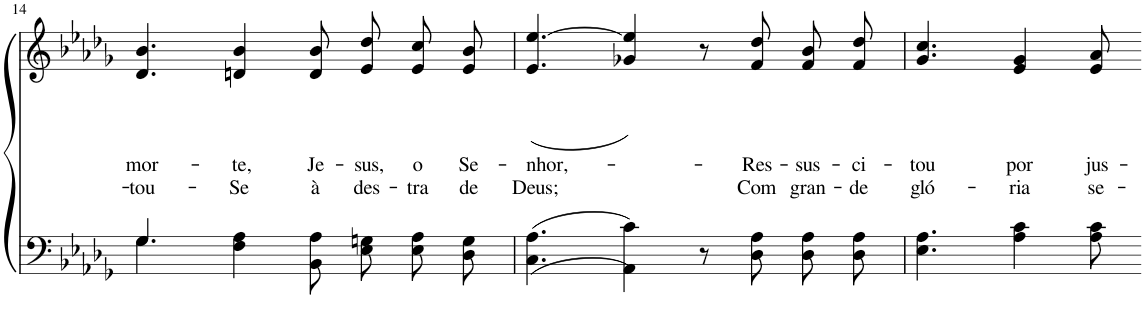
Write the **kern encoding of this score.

**kern	**kern	**text	**text
*part2	*part1	*part1	*part1
*staff2	*staff1	*staff1	*staff1
*I"Parte III e IV	*I"Parte I e II	*	*
!!LO:PB:g=z
*clefF4	*clefG2	*	*
*k[b-e-a-d-g-]	*k[b-e-a-d-g-]	*	*
*M9/8	*M9/8	*	*
=14	=14	=14	=14
*^	*	*	*
!	!	!	!LO:LY:b	!LO:LY:b
4.G-/	4.G-\	4.d-/ 4.b-/	mor-	-tou-
!	!	!	!LO:LY:b	!LO:LY:b
2.ryy	4F\ 4A-\	4dn/ 4b-/	-te,	-Se
!	!	!	!LO:LY:b	!LO:LY:b
.	8BB-\ 8A-\	8d/ 8b-/	Je-	à
!	!	!	!LO:LY:b	!LO:LY:b
.	8E-\ 8Gn\L	8e-/ 8dd-/L	-sus,	des-
!	!	!	!LO:LY:b	!LO:LY:b
.	8E-\ 8A-\	8e-/ 8cc/	o	-tra
!	!	!	!LO:LY:b	!LO:LY:b
.	8D-\ 8G\J	8e-/ 8b-/J	Se-	de
=15	=15	=15	=15	=15
!	!	!	!LO:LY:b	!LO:LY:b
*v	*v	*	*	*
((4.C\ 4.A-\	(4.e-/ [4.ee-/	-nhor,-	Deus;
4AA-\ 4c\))	4g-X/ 4ee-/])	.	.
8r	8r	.	.
!	!	!LO:LY:b	!LO:LY:b
8D-\ 8A-\L	8f/ 8dd-/L	-Res-	Com
!	!	!LO:LY:b	!LO:LY:b
8D-\ 8A-\	8f/ 8b-/	-sus-	gran-
!	!	!LO:LY:b	!LO:LY:b
8D-\ 8A-\J	8f/ 8dd-/J	-ci-	-de
=16	=16	=16	=16
!	!	!LO:LY:b	!LO:LY:b
4.E-\ 4.A-\	4.g-/ 4.cc/	-tou	gló-
!	!	!LO:LY:b	!LO:LY:b
4A-\ 4c\	4e-/ 4g-/	por	-ria
!	!	!LO:LY:b	!LO:LY:b
8A-\ 8c\	8e-/ 8a-/	jus-	se-
=-	=-	=-	=-
*-	*-	*-	*-
